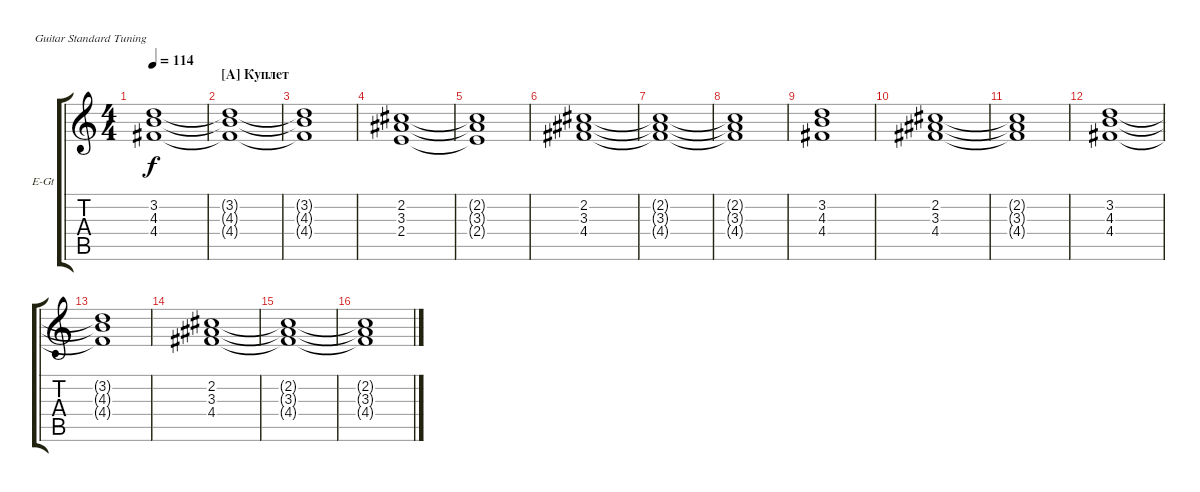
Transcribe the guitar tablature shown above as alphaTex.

\defaultSystemsLayout 4
\bracketExtendMode groupsimilarinstruments
\firstSystemTrackNameOrientation horizontal
\otherSystemsTrackNameOrientation horizontal
\track ("А. Андреев" "E-Gt") {instrument electricguitarclean}
\staff {score tabs}
\tuning (E4 B3 G3 D3 A2 E2)
\ts (4 4)
\tempo 114
\clef g2
\scale
0.333333
\ks c
(4.4 4.3 3.2).1{dy f} |
\section ("A" "Куплет")
\scale
0.333333 (4.4{t} 4.3{t} 3.2{t}).1 |
\scale
0.333333 (4.4{t} 4.3{t} 3.2{t}).1 |
\scale
0.333333 (2.2 3.3 2.4).1 |
\scale
0.333333 (2.2{t} 3.3{t} 2.4{t}).1 |
\scale
0.333333 (2.2 3.3 4.4).1 |
\scale
0.333333 (2.2{t} 3.3{t} 4.4{t}).1 |
\scale
0.333333 (2.2{t} 3.3{t} 4.4{t}).1 |
\scale
0.333333 (4.4 4.3 3.2).1 |
\scale
0.333333 (2.2 3.3 4.4).1 |
\scale
0.333333 (2.2{t} 3.3{t} 4.4{t}).1 |
\scale
0.333333 (4.4 4.3 3.2).1 |
\scale
0.333333 (4.4{t} 4.3{t} 3.2{t}).1 |
\scale
0.333333 (2.2 3.3 4.4).1 |
\scale
0.333333 (2.2{t} 3.3{t} 4.4{t}).1 |
\scale
0.333333 (2.2{t} 3.3{t} 4.4{t}).1
